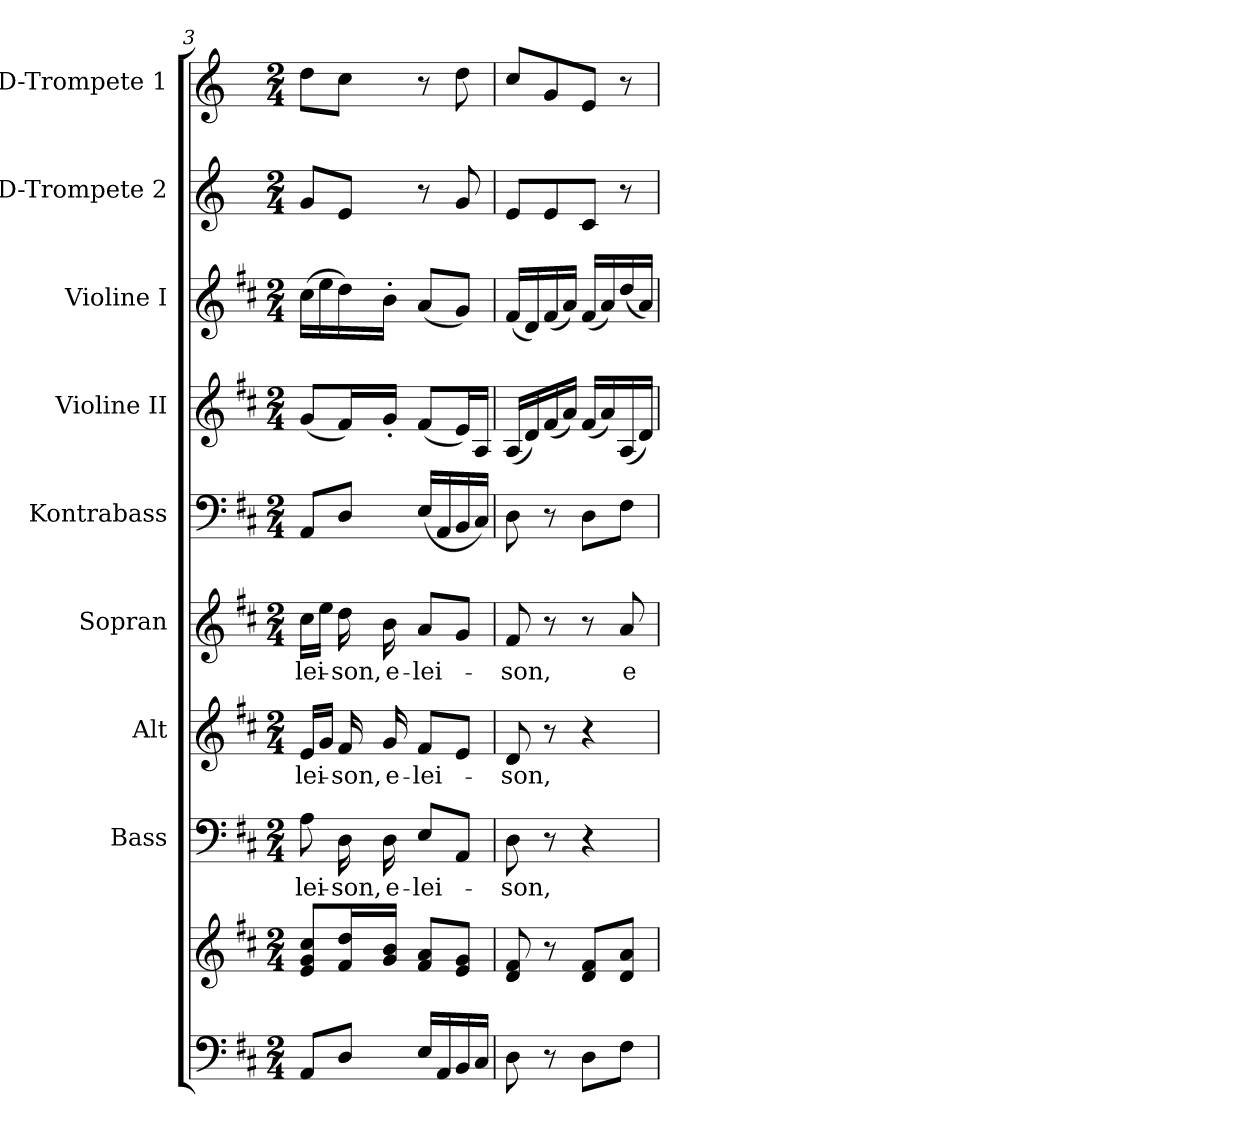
**kern	**kern	**kern	**text	**kern	**text	**kern	**text	**kern	**kern	**kern	**kern	**kern
*part9	*part9	*part8	*part8	*part7	*part7	*part6	*part6	*part5	*part4	*part3	*part2	*part1
*staff10	*staff9	*staff8	*staff8	*staff7	*staff7	*staff6	*staff6	*staff5	*staff4	*staff3	*staff2	*staff1
*	*	*I"Bass	*	*I"Alt	*	*I"Sopran	*	*I"Kontrabass	*I"Violine II	*I"Violine I	*I"D-Trompete 2	*I"D-Trompete 1
*	*	*I'B.	*	*I'A.	*	*I'S.	*	*I'Kb.	*I'Vl. II	*I'Vl. I	*I'D Trp. 2	*I'D Trp. 1
*clefF4	*clefG2	*clefF4	*	*clefG2	*	*clefG2	*	*clefF4	*clefG2	*clefG2	*clefG2	*clefG2
*	*	*	*	*	*	*	*	*ITrd7c12	*	*	*ITrd1c2	*ITrd1c2
*k[f#c#]	*k[f#c#]	*k[f#c#]	*	*k[f#c#]	*	*k[f#c#]	*	*k[f#c#]	*k[f#c#]	*k[f#c#]	*k[b-e-]	*k[b-e-]
*D:	*D:	*D:	*	*D:	*	*D:	*	*D:	*D:	*D:	*B-:	*B-:
*M2/4	*M2/4	*M2/4	*	*M2/4	*	*M2/4	*	*M2/4	*M2/4	*M2/4	*M2/4	*M2/4
=3	=3	=3	=3	=3	=3	=3	=3	=3	=3	=3	=3	=3
!	!	!	!LO:LY:b	!	!LO:LY:b	!	!LO:LY:b	!	!	!	!	!
8AA/L	8e/ 8g/ 8cc#/L	8A\	-lei-	16e/LL	-lei-	16cc#\LL	-lei-	8AAA/L	(<8g/L	(>16cc#\LL	8f/L	8cc\L
.	.	.	.	16g/JJ	.	16ee\JJ	.	.	.	16ee\	.	.
!	!	!	!LO:LY:b	!	!LO:LY:b	!	!LO:LY:b	!	!	!	!	!
8D/J	16f#/ 16dd/L	16D\	-son,	16f#/	-son,	16dd\	-son,	8DD/J	16f#/L)	16dd\)	8d/J	8b-\J
!	!	!	!LO:LY:b	!	!LO:LY:b	!	!LO:LY:b	!	!	!	!	!
.	16g/ 16b/JJ	16D\	e-	16g/	e-	16b\	e-	.	16g'</JJ	16b'>\JJ	.	.
!	!	!	!LO:LY:b	!	!LO:LY:b	!	!LO:LY:b	!	!	!	!	!
16E/LL	8f#/ 8a/L	8E/L	-lei-	8f#/L	-lei-	8a/L	-lei-	(<16EE/LL	(<8f#/L	(<8a/L	8r	8r
16AA/	.	.	.	.	.	.	.	16AAA/	.	.	.	.
16BB/	8e/ 8g/J	8AA/J	.	8e/J	.	8g/J	.	16BBB/	16e/L)	8g/J)	8f/	8cc\
16C#/JJ	.	.	.	.	.	.	.	16CC#/JJ)	16A/JJ	.	.	.
=4	=4	=4	=4	=4	=4	=4	=4	=4	=4	=4	=4	=4
!	!	!	!LO:LY:b	!	!LO:LY:b	!	!LO:LY:b	!	!	!	!	!
8D\	8d/ 8f#/	8D\	-son,	8d/	-son,	8f#/	-son,	8DD\	(<16A/LL	(<16f#/LL	8d/L	8b-/L
.	.	.	.	.	.	.	.	.	16d/)	16d/)	.	.
8r	8r	8r	.	8r	.	8r	.	8r	(<16f#/	(<16f#/	8d/	8f/
.	.	.	.	.	.	.	.	.	16a/JJ)	16a/JJ)	.	.
8D\L	8d/ 8f#/L	4r	.	4r	.	8r	.	8DD\L	(<16f#/LL	(<16f#/LL	8B-/J	8d/J
.	.	.	.	.	.	.	.	.	16a/)	16a/)	.	.
!	!	!	!	!	!	!	!LO:LY:b	!	!	!	!	!
8F#\J	8d/ 8a/J	.	.	.	.	8a/	e-	8FF#\J	(<16A/	(<16dd/	8r	8r
.	.	.	.	.	.	.	.	.	16d/JJ)	16a/JJ)	.	.
=	=	=	=	=	=	=	=	=	=	=	=	=
*-	*-	*-	*-	*-	*-	*-	*-	*-	*-	*-	*-	*-
